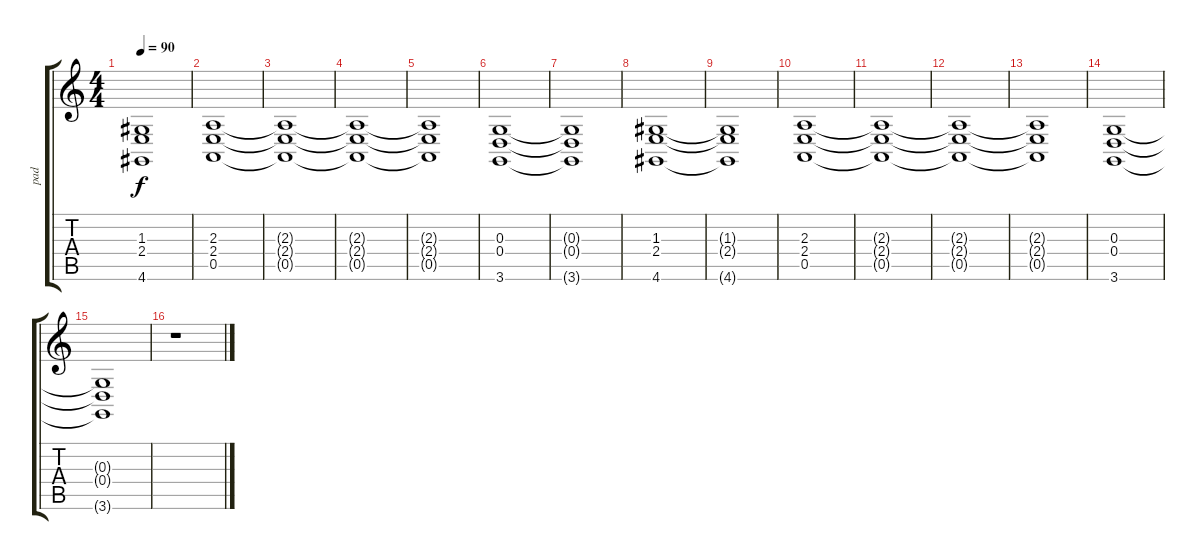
\track ("pad" "pad") {instrument pad2warm}
\staff {score tabs}
\tuning (E4 B3 G3 D3 A2 E2) {hide}
\ts (4 4)
\tempo 90
\clef g2
\ks c
(1.3{t} 2.4{t} 4.6{t}).1{dy f} |
(2.3 2.4 0.5).1 |
(2.3{t} 2.4{t} 0.5{t}).1 |
(2.3{t} 2.4{t} 0.5{t}).1 |
(2.3{t} 2.4{t} 0.5{t}).1 |
(0.3 0.4 3.6).1 |
(0.3{t} 0.4{t} 3.6{t}).1 |
(1.3 2.4 4.6).1 |
(1.3{t} 2.4{t} 4.6{t}).1 |
(2.3 2.4 0.5).1 |
(2.3{t} 2.4{t} 0.5{t}).1 |
(2.3{t} 2.4{t} 0.5{t}).1 |
(2.3{t} 2.4{t} 0.5{t}).1 |
(0.3 0.4 3.6).1 |
(0.3{t} 0.4{t} 3.6{t}).1 |
r.1
